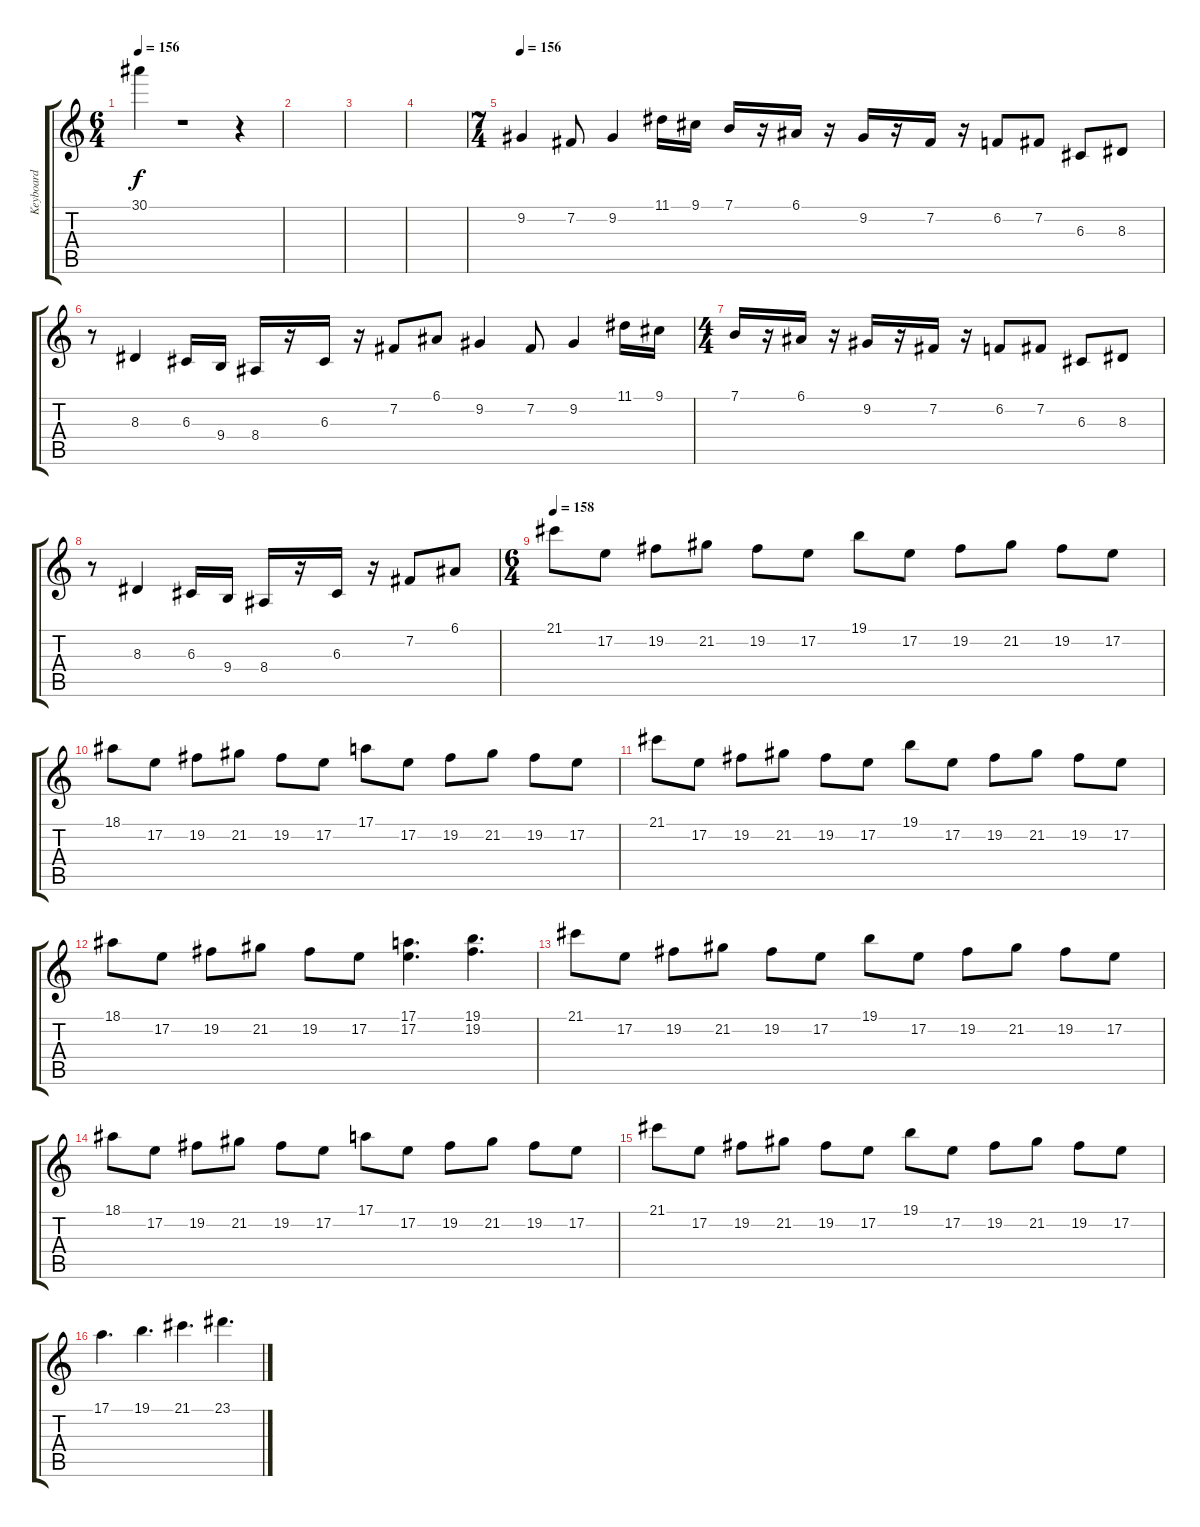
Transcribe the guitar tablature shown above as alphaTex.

\track ("Keyboard" "Keyboard") {instrument violin}
\staff {score tabs}
\tuning (E4 B3 G3 D3 A2 E2) {hide}
\ts (6 4)
\tempo 156
\clef g2
\ks c
30.1.4{dy f} r.1 r.4 |
|
|
|
\ts (7 4)
\tempo 156
9.2.4{volume 15 instrument violin} 7.2.8 9.2.4 11.1.16 9.1.16 7.1.16 r.16 6.1.16 r.16 9.2.16 r.16 7.2.16 r.16 6.2.8 7.2.8 6.3.8 8.3.8 |
r.8 8.3.4 6.3.16 9.4.16 8.4.16 r.16 6.3.16 r.16 7.2.8 6.1.8 9.2.4 7.2.8 9.2.4 11.1.16 9.1.16 |
\ts (4 4)
7.1.16 r.16 6.1.16 r.16 9.2.16 r.16 7.2.16 r.16 6.2.8 7.2.8 6.3.8 8.3.8 |
r.8 8.3.4 6.3.16 9.4.16 8.4.16 r.16 6.3.16 r.16 7.2.8 6.1.8 |
\ts (6 4)
\tempo 158
21.1.8{volume 10 instrument pad1newage} 17.2.8 19.2.8 21.2.8 19.2.8 17.2.8 19.1.8 17.2.8 19.2.8 21.2.8 19.2.8 17.2.8 |
18.1.8 17.2.8 19.2.8 21.2.8 19.2.8 17.2.8 17.1.8 17.2.8 19.2.8 21.2.8 19.2.8 17.2.8 |
21.1.8 17.2.8 19.2.8 21.2.8 19.2.8 17.2.8 19.1.8 17.2.8 19.2.8 21.2.8 19.2.8 17.2.8 |
18.1.8 17.2.8 19.2.8 21.2.8 19.2.8 17.2.8 (17.1 17.2).4{d} (19.1 19.2).4{d} |
21.1.8 17.2.8 19.2.8 21.2.8 19.2.8 17.2.8 19.1.8 17.2.8 19.2.8 21.2.8 19.2.8 17.2.8 |
18.1.8 17.2.8 19.2.8 21.2.8 19.2.8 17.2.8 17.1.8 17.2.8 19.2.8 21.2.8 19.2.8 17.2.8 |
21.1.8 17.2.8 19.2.8 21.2.8 19.2.8 17.2.8 19.1.8 17.2.8 19.2.8 21.2.8 19.2.8 17.2.8 |
17.1.4{d} 19.1.4{d} 21.1.4{d} 23.1.4{d}
